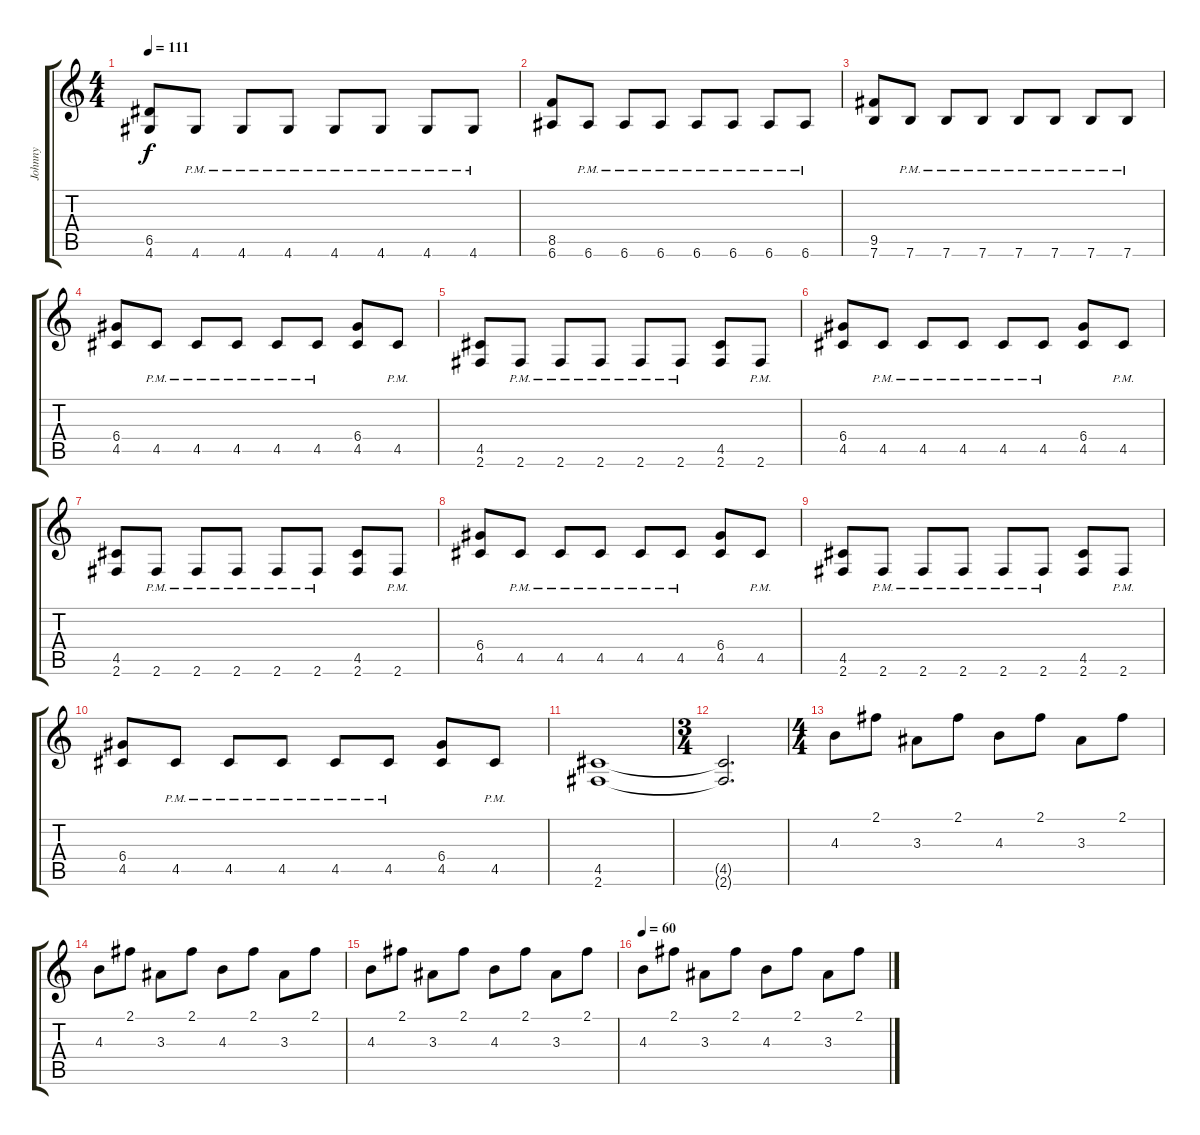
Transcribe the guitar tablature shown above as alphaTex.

\track ("Johnny" "Johnny") {instrument distortionguitar}
\staff {score tabs}
\tuning (E4 B3 G3 D3 A2 E2) {hide}
\ts (4 4)
\tempo 111
\clef g2
\ks c
(6.5 4.6).8{dy f} 4.6{pm}.8 4.6{pm}.8 4.6{pm}.8 4.6{pm}.8 4.6{pm}.8 4.6{pm}.8 4.6{pm}.8 |
(8.5 6.6).8 6.6{pm}.8 6.6{pm}.8 6.6{pm}.8 6.6{pm}.8 6.6{pm}.8 6.6{pm}.8 6.6{pm}.8 |
(9.5 7.6).8 7.6{pm}.8 7.6{pm}.8 7.6{pm}.8 7.6{pm}.8 7.6{pm}.8 7.6{pm}.8 7.6{pm}.8 |
(6.4 4.5).8 4.5{pm}.8 4.5{pm}.8 4.5{pm}.8 4.5{pm}.8 4.5{pm}.8 (6.4 4.5).8 4.5{pm}.8 |
(4.5 2.6).8 2.6{pm}.8 2.6{pm}.8 2.6{pm}.8 2.6{pm}.8 2.6{pm}.8 (4.5 2.6).8 2.6{pm}.8 |
(6.4 4.5).8 4.5{pm}.8 4.5{pm}.8 4.5{pm}.8 4.5{pm}.8 4.5{pm}.8 (6.4 4.5).8 4.5{pm}.8 |
(4.5 2.6).8 2.6{pm}.8 2.6{pm}.8 2.6{pm}.8 2.6{pm}.8 2.6{pm}.8 (4.5 2.6).8 2.6{pm}.8 |
(6.4 4.5).8 4.5{pm}.8 4.5{pm}.8 4.5{pm}.8 4.5{pm}.8 4.5{pm}.8 (6.4 4.5).8 4.5{pm}.8 |
(4.5 2.6).8 2.6{pm}.8 2.6{pm}.8 2.6{pm}.8 2.6{pm}.8 2.6{pm}.8 (4.5 2.6).8 2.6{pm}.8 |
(6.4 4.5).8 4.5{pm}.8 4.5{pm}.8 4.5{pm}.8 4.5{pm}.8 4.5{pm}.8 (6.4 4.5).8 4.5{pm}.8 |
(4.5 2.6).1 |
\ts (3 4)
(4.5{t} 2.6{t}).2{d} |
\ts (4 4)
4.3.8{instrument electricguitarclean} 2.1.8 3.3.8 2.1.8 4.3.8 2.1.8 3.3.8 2.1.8 |
4.3.8 2.1.8 3.3.8 2.1.8 4.3.8 2.1.8 3.3.8 2.1.8 |
4.3.8 2.1.8 3.3.8 2.1.8 4.3.8 2.1.8 3.3.8 2.1.8 |
\tempo 60
4.3.8 2.1.8 3.3.8 2.1.8 4.3.8 2.1.8 3.3.8 2.1.8
